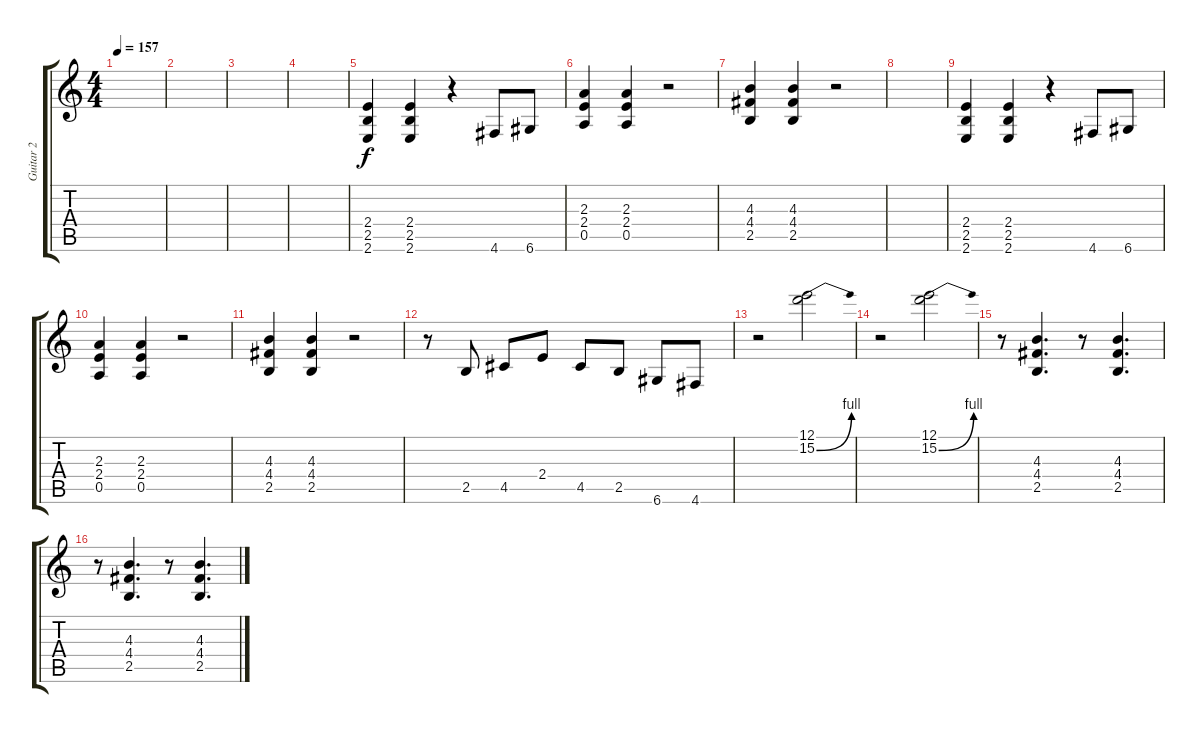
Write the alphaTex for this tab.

\track ("Guitar 2" "Guitar 2") {instrument overdrivenguitar}
\staff {score tabs}
\tuning (E4 B3 G3 D3 A2 D2) {hide}
\ts (4 4)
\tempo 157
\clef g2
\ks c
|
|
|
|
(2.4 2.5 2.6).4 (2.4 2.5 2.6).4 r.4 4.6.8 6.6.8 |
(2.3 2.4 0.5).4 (2.3 2.4 0.5).4 r.2 |
(4.3 4.4 2.5).4 (4.3 4.4 2.5).4 r.2 |
|
(2.4 2.5 2.6).4 (2.4 2.5 2.6).4 r.4 4.6.8 6.6.8 |
(2.3 2.4 0.5).4 (2.3 2.4 0.5).4 r.2 |
(4.3 4.4 2.5).4 (4.3 4.4 2.5).4 r.2 |
r.8 2.5.8 4.5.8 2.4.8 4.5.8 2.5.8 6.6.8 4.6.8 |
r.2 (12.1 15.2{be (bend 0 0 60 4)}).2 |
r.2 (12.1 15.2{be (bend 0 0 60 4)}).2 |
r.8 (4.3 4.4 2.5).4{d} r.8 (4.3 4.4 2.5).4{d} |
r.8 (4.3 4.4 2.5).4{d} r.8 (4.3 4.4 2.5).4{d}
